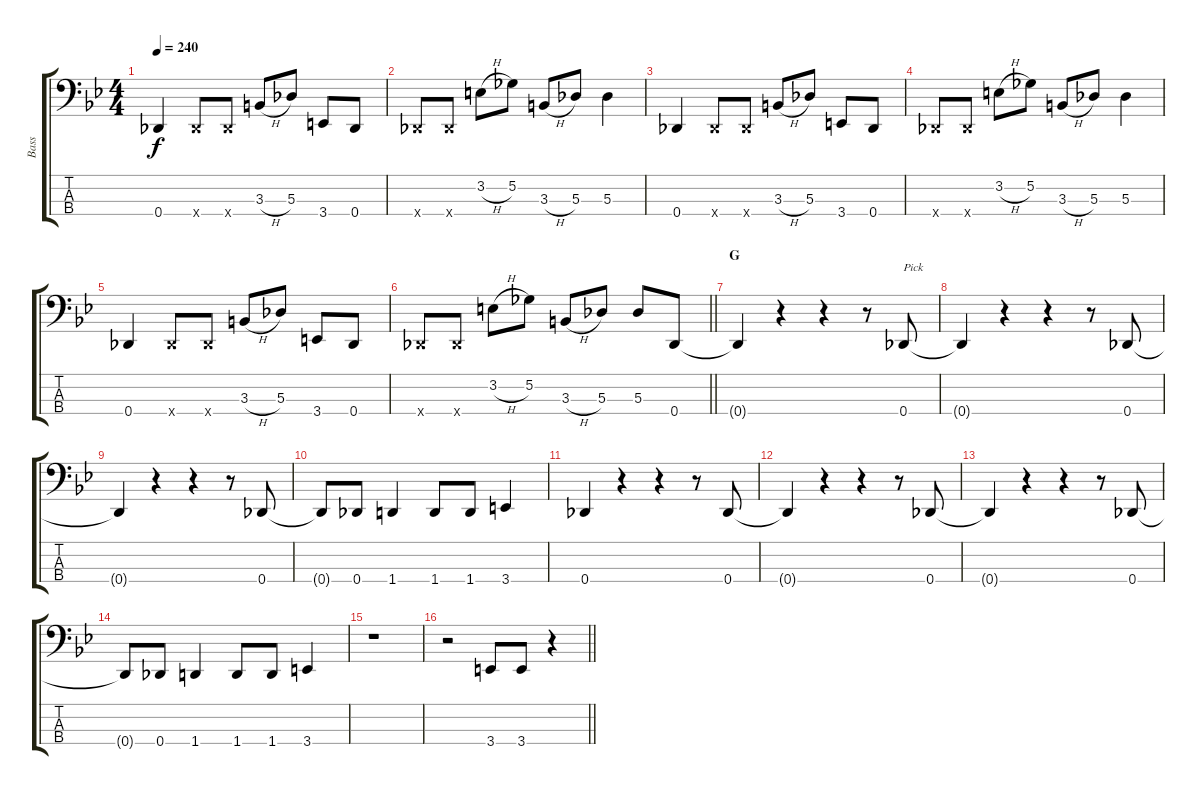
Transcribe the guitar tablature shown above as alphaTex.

\track ("Bass" "Bass") {instrument electricbasspick}
\staff {score tabs}
\tuning (Gb2 Db2 Ab1 Db1) {hide}
\ts (4 4)
\tempo 240
\clef f4
\ks bb
0.4.4{dy f} 0.4{x}.8 0.4{x}.8 3.3{h}.8 5.3.8 3.4.8 0.4.8 |
0.4{x}.8 0.4{x}.8 3.2{h}.8 5.2.8 3.3{h}.8 5.3.8 5.3.4 |
0.4.4 0.4{x}.8 0.4{x}.8 3.3{h}.8 5.3.8 3.4.8 0.4.8 |
0.4{x}.8 0.4{x}.8 3.2{h}.8 5.2.8 3.3{h}.8 5.3.8 5.3.4 |
0.4.4 0.4{x}.8 0.4{x}.8 3.3{h}.8 5.3.8 3.4.8 0.4.8 |
\barLineRight lightlight
0.4{x}.8 0.4{x}.8 3.2{h}.8 5.2.8 3.3{h}.8 5.3.8 5.3.8 0.4.8 |
\section ("" "G")
0.4{t}.4 r.4 r.4 r.8 0.4.8{txt "Pick" instrument electricbasspick} |
0.4{t}.4 r.4 r.4 r.8 0.4.8 |
0.4{t}.4 r.4 r.4 r.8 0.4.8 |
0.4{t}.8 0.4.8 1.4.4 1.4.8 1.4.8 3.4.4 |
0.4.4 r.4 r.4 r.8 0.4.8 |
0.4{t}.4 r.4 r.4 r.8 0.4.8 |
0.4{t}.4 r.4 r.4 r.8 0.4.8 |
0.4{t}.8 0.4.8 1.4.4 1.4.8 1.4.8 3.4.4 |
r.1 |
\barLineRight lightlight
r.2 3.4.8 3.4.8 r.4
